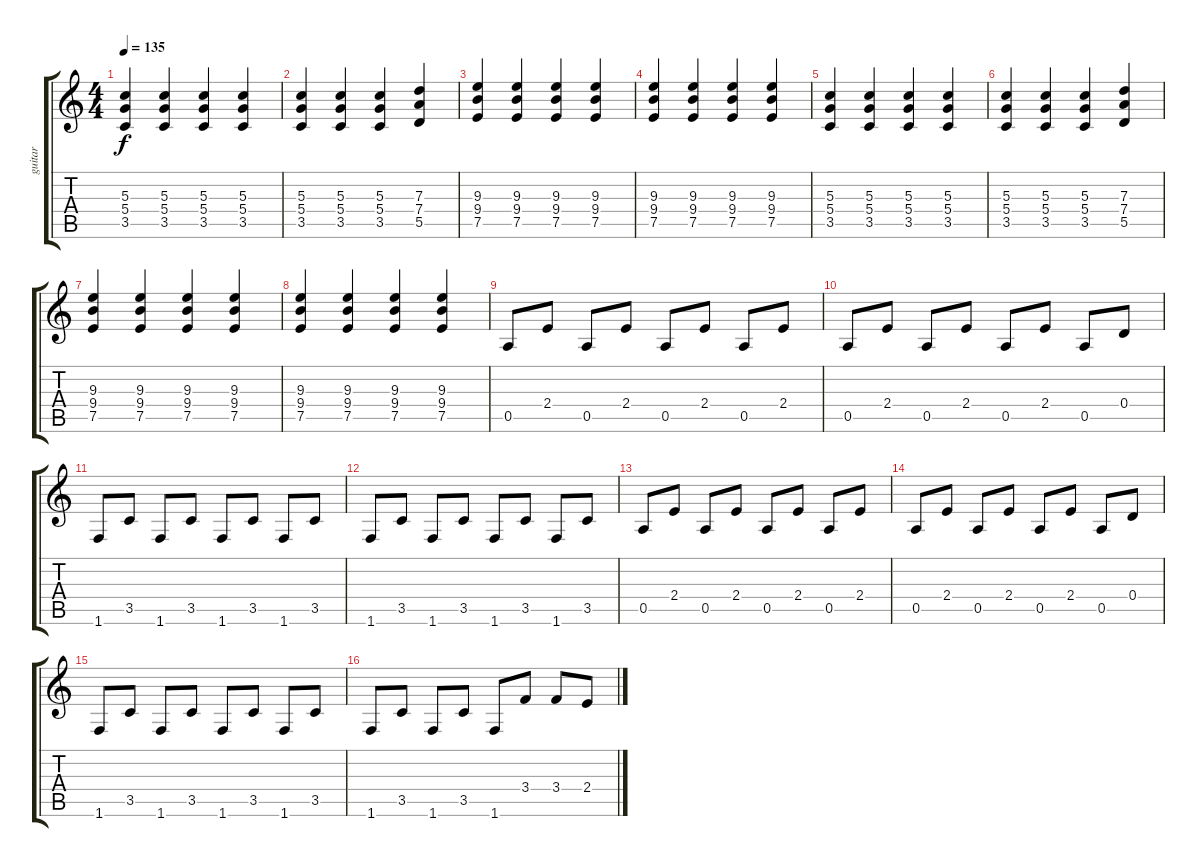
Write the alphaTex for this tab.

\track ("guitar" "guitar") {instrument acousticguitarnylon}
\staff {score tabs}
\tuning (E4 B3 G3 D3 A2 E2) {hide}
\ts (4 4)
\tempo 135
\clef g2
\ks c
(5.3 5.4 3.5).4{dy f instrument overdrivenguitar} (5.3 5.4 3.5).4 (5.3 5.4 3.5).4 (5.3 5.4 3.5).4 |
(5.3 5.4 3.5).4 (5.3 5.4 3.5).4 (5.3 5.4 3.5).4 (7.3 7.4 5.5).4 |
(9.3 9.4 7.5).4 (9.3 9.4 7.5).4 (9.3 9.4 7.5).4 (9.3 9.4 7.5).4 |
(9.3 9.4 7.5).4 (9.3 9.4 7.5).4 (9.3 9.4 7.5).4 (9.3 9.4 7.5).4 |
(5.3 5.4 3.5).4 (5.3 5.4 3.5).4 (5.3 5.4 3.5).4 (5.3 5.4 3.5).4 |
(5.3 5.4 3.5).4 (5.3 5.4 3.5).4 (5.3 5.4 3.5).4 (7.3 7.4 5.5).4 |
(9.3 9.4 7.5).4 (9.3 9.4 7.5).4 (9.3 9.4 7.5).4 (9.3 9.4 7.5).4 |
(9.3 9.4 7.5).4 (9.3 9.4 7.5).4 (9.3 9.4 7.5).4 (9.3 9.4 7.5).4 |
0.5.8{instrument acousticguitarnylon} 2.4.8 0.5.8 2.4.8 0.5.8 2.4.8 0.5.8 2.4.8 |
0.5.8 2.4.8 0.5.8 2.4.8 0.5.8 2.4.8 0.5.8 0.4.8 |
1.6.8 3.5.8 1.6.8 3.5.8 1.6.8 3.5.8 1.6.8 3.5.8 |
1.6.8 3.5.8 1.6.8 3.5.8 1.6.8 3.5.8 1.6.8 3.5.8 |
0.5.8 2.4.8 0.5.8 2.4.8 0.5.8 2.4.8 0.5.8 2.4.8 |
0.5.8 2.4.8 0.5.8 2.4.8 0.5.8 2.4.8 0.5.8 0.4.8 |
1.6.8 3.5.8 1.6.8 3.5.8 1.6.8 3.5.8 1.6.8 3.5.8 |
1.6.8 3.5.8 1.6.8 3.5.8 1.6.8 3.4.8{instrument overdrivenguitar} 3.4.8 2.4.8
